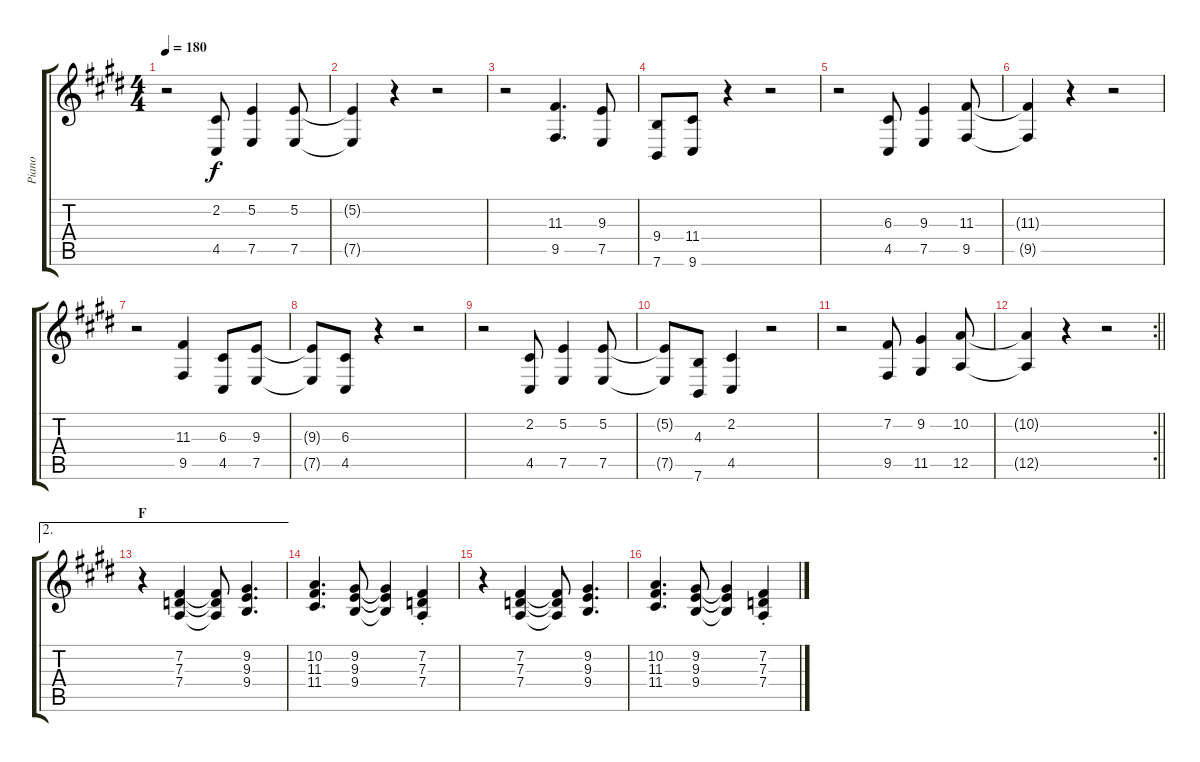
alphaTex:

\track ("Piano" "Piano") {instrument acousticgrandpiano bank 255}
\staff {score tabs}
\tuning (E4 B3 G3 D3 A2 E2) {hide}
\ts (4 4)
\tempo 180
\clef g2
\ks e
r.2{dy f} (2.2 4.5).8 (5.2 7.5).4 (5.2 7.5).8 |
(5.2{t} 7.5{t}).4 r.4 r.2 |
r.2 (11.3 9.5).4{d} (9.3 7.5).8 |
(9.4 7.6).8 (11.4 9.6).8 r.4 r.2 |
r.2 (6.3 4.5).8 (9.3 7.5).4 (11.3 9.5).8 |
(11.3{t} 9.5{t}).4 r.4 r.2 |
r.2 (11.3 9.5).4 (6.3 4.5).8 (9.3 7.5).8 |
(9.3{t} 7.5{t}).8 (6.3 4.5).8 r.4 r.2 |
r.2 (2.2 4.5).8 (5.2 7.5).4 (5.2 7.5).8 |
(5.2{t} 7.5{t}).8 (4.3 7.6).8 (2.2 4.5).4 r.2 |
r.2 (7.2 9.5).8 (9.2 11.5).4 (10.2 12.5).8 |
\rc 2
\barLineRight lightlight
(10.2{t} 12.5{t}).4 r.4 r.2 |
\ae 2
\section ("" "F")
r.4 (7.2 7.3 7.4).4 (7.2{t} 7.3{t} 7.4{t}).8 (9.2 9.3 9.4).4{d} |
(10.2 11.3 11.4).4{d} (9.2 9.3 9.4).8 (9.2{t} 9.3{t} 9.4{t}).4 (7.2{st} 7.3{st} 7.4{st}).4 |
r.4 (7.2 7.3 7.4).4 (7.2{t} 7.3{t} 7.4{t}).8 (9.2 9.3 9.4).4{d} |
(10.2 11.3 11.4).4{d} (9.2 9.3 9.4).8 (9.2{t} 9.3{t} 9.4{t}).4 (7.2{st} 7.3{st} 7.4{st}).4
